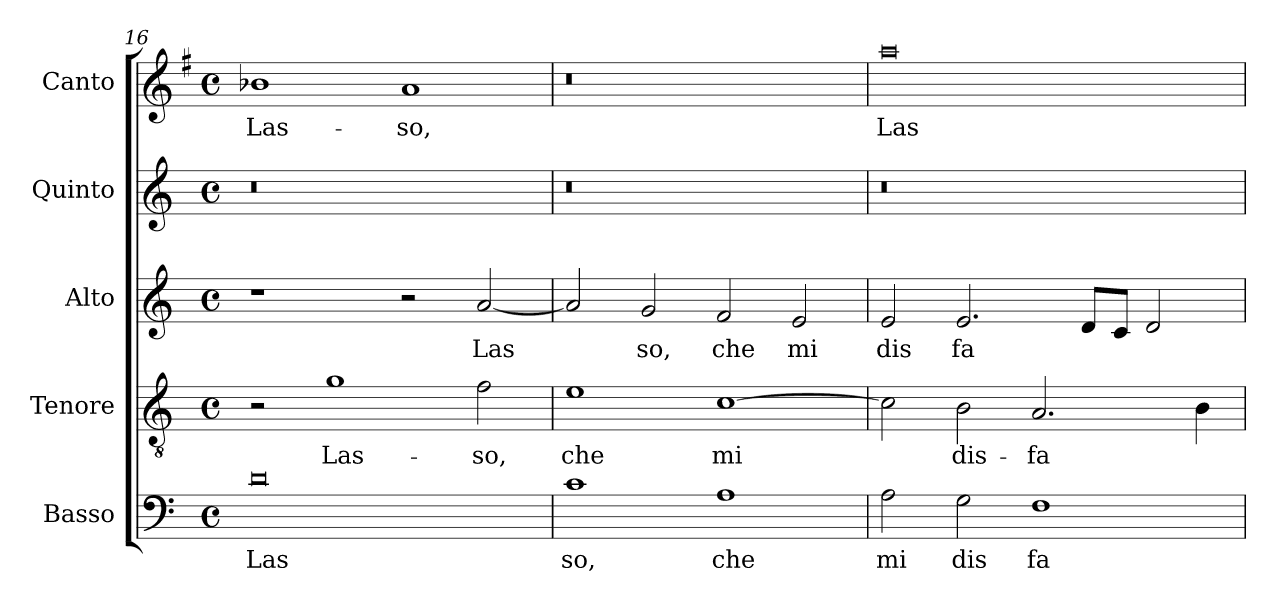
**kern	**text	**kern	**text	**kern	**text	**kern	**kern	**text
*part5	*part5	*part4	*part4	*part3	*part3	*part2	*part1	*part1
*staff5	*staff5	*staff4	*staff4	*staff3	*staff3	*staff2	*staff1	*staff1
*I"Basso	*	*I"Tenore	*	*I"Alto	*	*I"Quinto	*I"Canto	*
*clefF4	*	*clefGv2	*	*clefG2	*	*clefG2	*clefG2	*
*	*	*	*	*	*	*	*ITrd-3c-5	*
*k[]	*	*k[]	*	*k[]	*	*k[]	*k[]	*
*C:	*	*C:	*	*C:	*	*C:	*C:	*
*M4/4	*	*M4/4	*	*M4/4	*	*M4/4	*M4/4	*
*met(c)	*	*met(c)	*	*met(c)	*	*met(c)	*met(c)	*
=16	=16	=16	=16	=16	=16	=16	=16	=16
!	!LO:LY:b:cj	!	!	!	!	!	!	!LO:LY:b:cj
0d	Las	2r	.	1r	.	0r	1ee-X	Las-
!	!	!	!LO:LY:b:cj	!	!	!	!	!
.	.	1g	Las-	.	.	.	.	.
!	!	!	!	!	!	!	!	!LO:LY:b:cj
.	.	.	.	2r	.	.	1dd	-so,
!	!	!	!LO:LY:b:cj	!	!LO:LY:b:cj	!	!	!
.	.	2f\	-so,	[<2a/	Las	.	.	.
=17	=17	=17	=17	=17	=17	=17	=17	=17
!	!LO:LY:b:cj	!	!LO:LY:b:cj	!	!LO:LY:b:cj	!	!	!
1c	so,	1e	che	2a/]	.	0r	0r	.
!	!	!	!	!	!LO:LY:b:cj	!	!	!
.	.	.	.	2g/	so,	.	.	.
!	!LO:LY:b:cj	!	!LO:LY:b:cj	!	!LO:LY:b:cj	!	!	!
1A	che	[>1c	mi	2f/	che	.	.	.
!	!	!	!	!	!LO:LY:b:cj	!	!	!
.	.	.	.	2e/	mi	.	.	.
=18	=18	=18	=18	=18	=18	=18	=18	=18
!	!LO:LY:b:cj	!	!LO:LY:b:cj	!	!LO:LY:b:cj	!	!	!LO:LY:b:cj
2A\	mi	2c\]	.	2e/	dis	0r	0ddd	Las-
!	!LO:LY:b:cj	!	!LO:LY:b:cj	!	!LO:LY:b:cj	!	!	!
2G\	dis	2B\	dis-	2.e/	fa	.	.	.
!	!LO:LY:b:cj	!	!LO:LY:b:cj	!	!	!	!	!
1F	fa	2.A/	-fa-	.	.	.	.	.
!	!	!	!	!	!LO:LY:b:cj	!	!	!
.	.	.	.	8d/L	.	.	.	.
!	!	!	!	!	!LO:LY:b:cj	!	!	!
.	.	.	.	8c/J	.	.	.	.
!	!	!	!	!	!LO:LY:b:cj	!	!	!
.	.	.	.	2d/	.	.	.	.
!	!	!	!LO:LY:b:cj	!	!	!	!	!
.	.	4B\	--	.	.	.	.	.
=	=	=	=	=	=	=	=	=
*-	*-	*-	*-	*-	*-	*-	*-	*-
